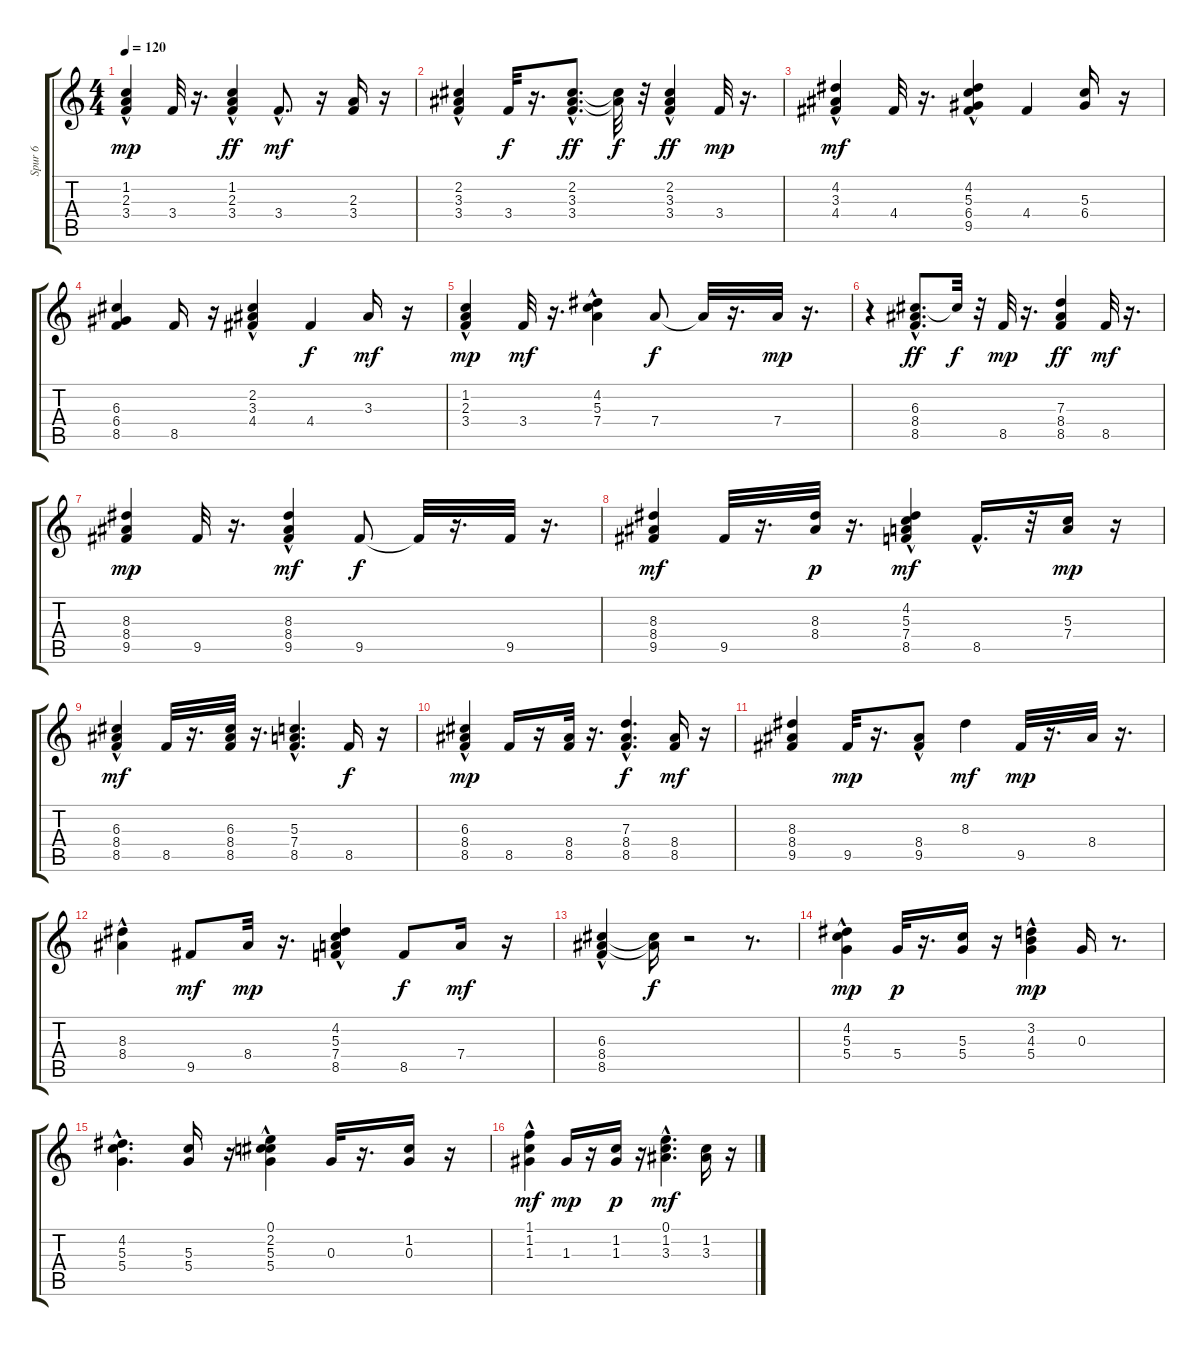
\track ("Spur 6" "Spur 6") {instrument acousticguitarsteel}
\staff {score tabs}
\tuning (E4 B3 G3 D3 A2 E2) {hide}
\ts (4 4)
\tempo 120
\clef g2
\ks c
(1.2 2.3 3.4{hac}).4{dy mp} 3.4.32 r.16{d} (1.2 2.3{hac} 3.4{hac}).4{dy ff} 3.4{hac}.8{d dy mf} r.16 (2.3 3.4).16 r.16 |
(2.2 3.3 3.4{hac}).4 3.4.32{dy f} r.16{d} (2.2{hac} 3.3{hac} 3.4{hac}).8{d dy ff} (2.2{t} 3.3{t}).32{dy f} r.32 (2.2 3.3 3.4{hac}).4{dy ff} 3.4.32{dy mp} r.16{d} |
(4.2 3.3 4.4{hac}).4{dy mf} 4.4.32 r.16{d} (4.2 5.3{hac} 6.4{hac} 9.5).4 4.4.4 (5.3 6.4).16 r.16 |
(6.3 6.4 8.5).4 8.5.16 r.16 (2.2 3.3{hac} 4.4).4 4.4.4{dy f} 3.3.16{dy mf} r.16 |
(1.2 2.3{hac} 3.4).4{dy mp} 3.4.32{dy mf} r.16{d} (4.2 5.3 7.4{hac}).4 7.4.8{dy f} 7.4{t}.32 r.16{d} 7.4.32{dy mp} r.16{d} |
r.4 (6.3{hac} 8.4{hac} 8.5).8{d dy ff} 6.3{t}.32{dy f} r.32 8.5.32{dy mp} r.16{d} (7.3 8.4 8.5).4{dy ff} 8.5.32{dy mf} r.16{d} |
(8.3 8.4 9.5).4{dy mp} 9.5.32 r.16{d} (8.3 8.4{hac} 9.5).4{dy mf} 9.5.8{dy f} 9.5{t}.32 r.16{d} 9.5.32 r.16{d} |
(8.3 8.4 9.5).4{dy mf} 9.5.32 r.16{d} (8.3 8.4).32{dy p} r.16{d} (4.2{hac} 5.3 7.4 8.5{hac}).4{dy mf} 8.5{hac}.16{d} r.32 (5.3 7.4).16{dy mp} r.16 |
(6.3 8.4 8.5{hac}).4{dy mf} 8.5.32 r.16{d} (6.3 8.4 8.5).32 r.16{d} (5.3{hac} 7.4{hac} 8.5).4{d} 8.5.16{dy f} r.16 |
(6.3{hac} 8.4 8.5{hac}).4{dy mp} 8.5.16 r.16 (8.4 8.5).32 r.16{d} (7.3{hac} 8.4 8.5{hac}).4{d dy f} (8.4 8.5).16{dy mf} r.16 |
(8.3 8.4 9.5).4 9.5.32{dy mp} r.16{d} (8.4{hac} 9.5).8 8.3.4{dy mf} 9.5.32{dy mp} r.16{d} 8.4.32 r.16{d} |
(8.3{hac} 8.4).4 9.5.8{dy mf} 8.4.32{dy mp} r.16{d} (4.2{hac} 5.3{hac} 7.4 8.5{hac}).4 8.5.8{dy f} 7.4.16{dy mf} r.16 |
(6.3 8.4 8.5{hac}).4 (6.3{t} 8.4{t}).16{dy f} r.2 r.8{d} |
(4.2{hac} 5.3 5.4).4{dy mp} 5.4.32{dy p} r.16{d} (5.3 5.4).16 r.16 (3.2{hac} 4.3 5.4).4{dy mp} 0.3.16 r.8{d} |
(4.2{hac} 5.3 5.4).4{d} (5.3 5.4).16 r.16 (0.1{hac} 2.2 5.3 5.4{hac}).4 0.3.32 r.16{d} (1.2 0.3).16 r.16 |
(1.1{hac} 1.2 1.3).4{dy mf} 1.3.16{dy mp} r.16 (1.2 1.3).16{dy p} r.16 (0.1{hac} 1.2 3.3{hac}).4{d dy mf} (1.2 3.3).16 r.16
